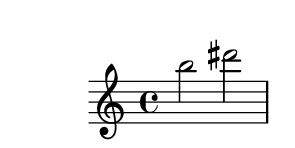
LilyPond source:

\version "2.14.1"
\include "event-listener.ly"
\include "italiano.ly" 

\paper {
   paper-width = 5.0\cm
   line-width = 5.0\cm
   paper-height = 2.5\cm
   make-footer=##f
}


global = {
    \clef treble

  \time 4/4
}

notes = \relative do' {\global do2 mi    }

\transpose do si'{\clef alto \notes}
